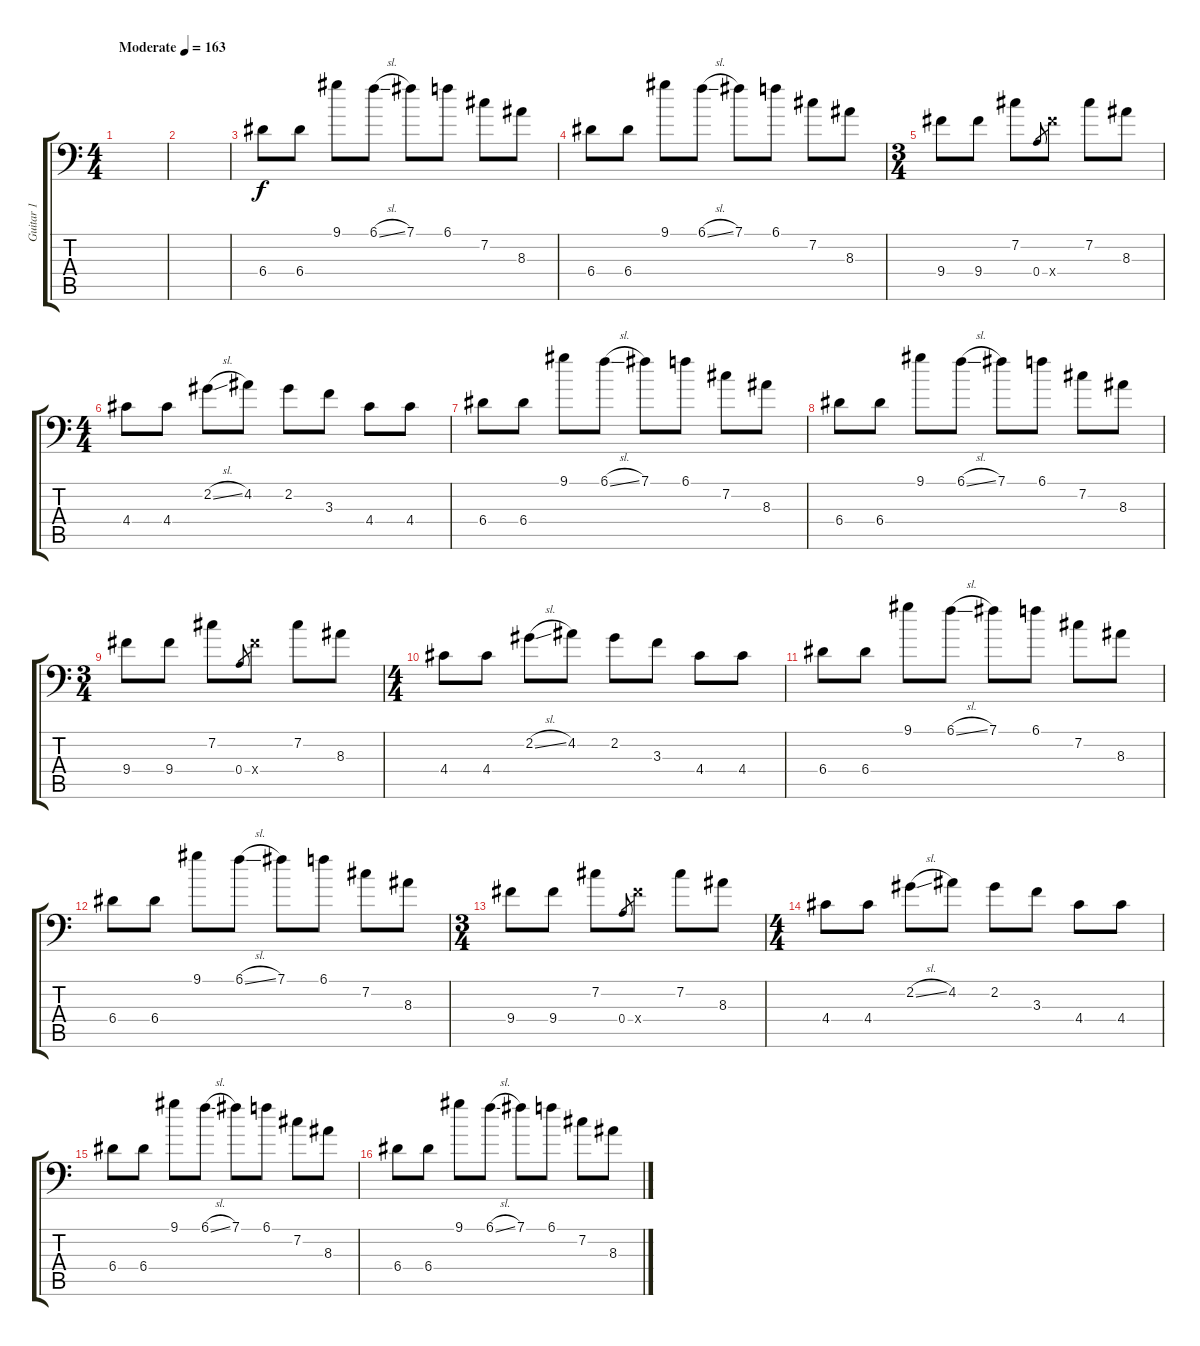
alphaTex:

\track ("Guitar 1" "Guitar 1") {instrument distortionguitar}
\staff {score tabs}
\tuning (B3 Gb3 D3 A2 E2 A1) {hide}
\ts (4 4)
\tempo (163 "Moderate")
\clef f4
\ks c
|
|
6.4.8 6.4.8 9.1.8 6.1{sl}.8 7.1.8 6.1.8 7.2.8 8.3.8 |
6.4.8 6.4.8 9.1.8 6.1{sl}.8 7.1.8 6.1.8 7.2.8 8.3.8 |
\ts (3 4)
9.4.8 9.4.8 7.2.8 0.4.8{gr} 9.4{x}.8 7.2.8 8.3.8 |
\ts (4 4)
4.4.8 4.4.8 2.2{sl}.8 4.2.8 2.2.8 3.3.8 4.4.8 4.4.8 |
6.4.8 6.4.8 9.1.8 6.1{sl}.8 7.1.8 6.1.8 7.2.8 8.3.8 |
6.4.8 6.4.8 9.1.8 6.1{sl}.8 7.1.8 6.1.8 7.2.8 8.3.8 |
\ts (3 4)
9.4.8{volume 13} 9.4.8 7.2.8 0.4.8{gr} 9.4{x}.8 7.2.8 8.3.8 |
\ts (4 4)
4.4.8 4.4.8 2.2{sl}.8 4.2.8 2.2.8 3.3.8 4.4.8 4.4.8 |
6.4.8 6.4.8 9.1.8 6.1{sl}.8 7.1.8 6.1.8 7.2.8 8.3.8 |
6.4.8 6.4.8 9.1.8 6.1{sl}.8 7.1.8 6.1.8 7.2.8 8.3.8 |
\ts (3 4)
9.4.8 9.4.8 7.2.8 0.4.8{gr} 9.4{x}.8 7.2.8 8.3.8 |
\ts (4 4)
4.4.8 4.4.8 2.2{sl}.8 4.2.8 2.2.8 3.3.8 4.4.8 4.4.8 |
6.4.8 6.4.8 9.1.8 6.1{sl}.8 7.1.8 6.1.8 7.2.8 8.3.8 |
6.4.8 6.4.8 9.1.8 6.1{sl}.8 7.1.8 6.1.8 7.2.8 8.3.8
